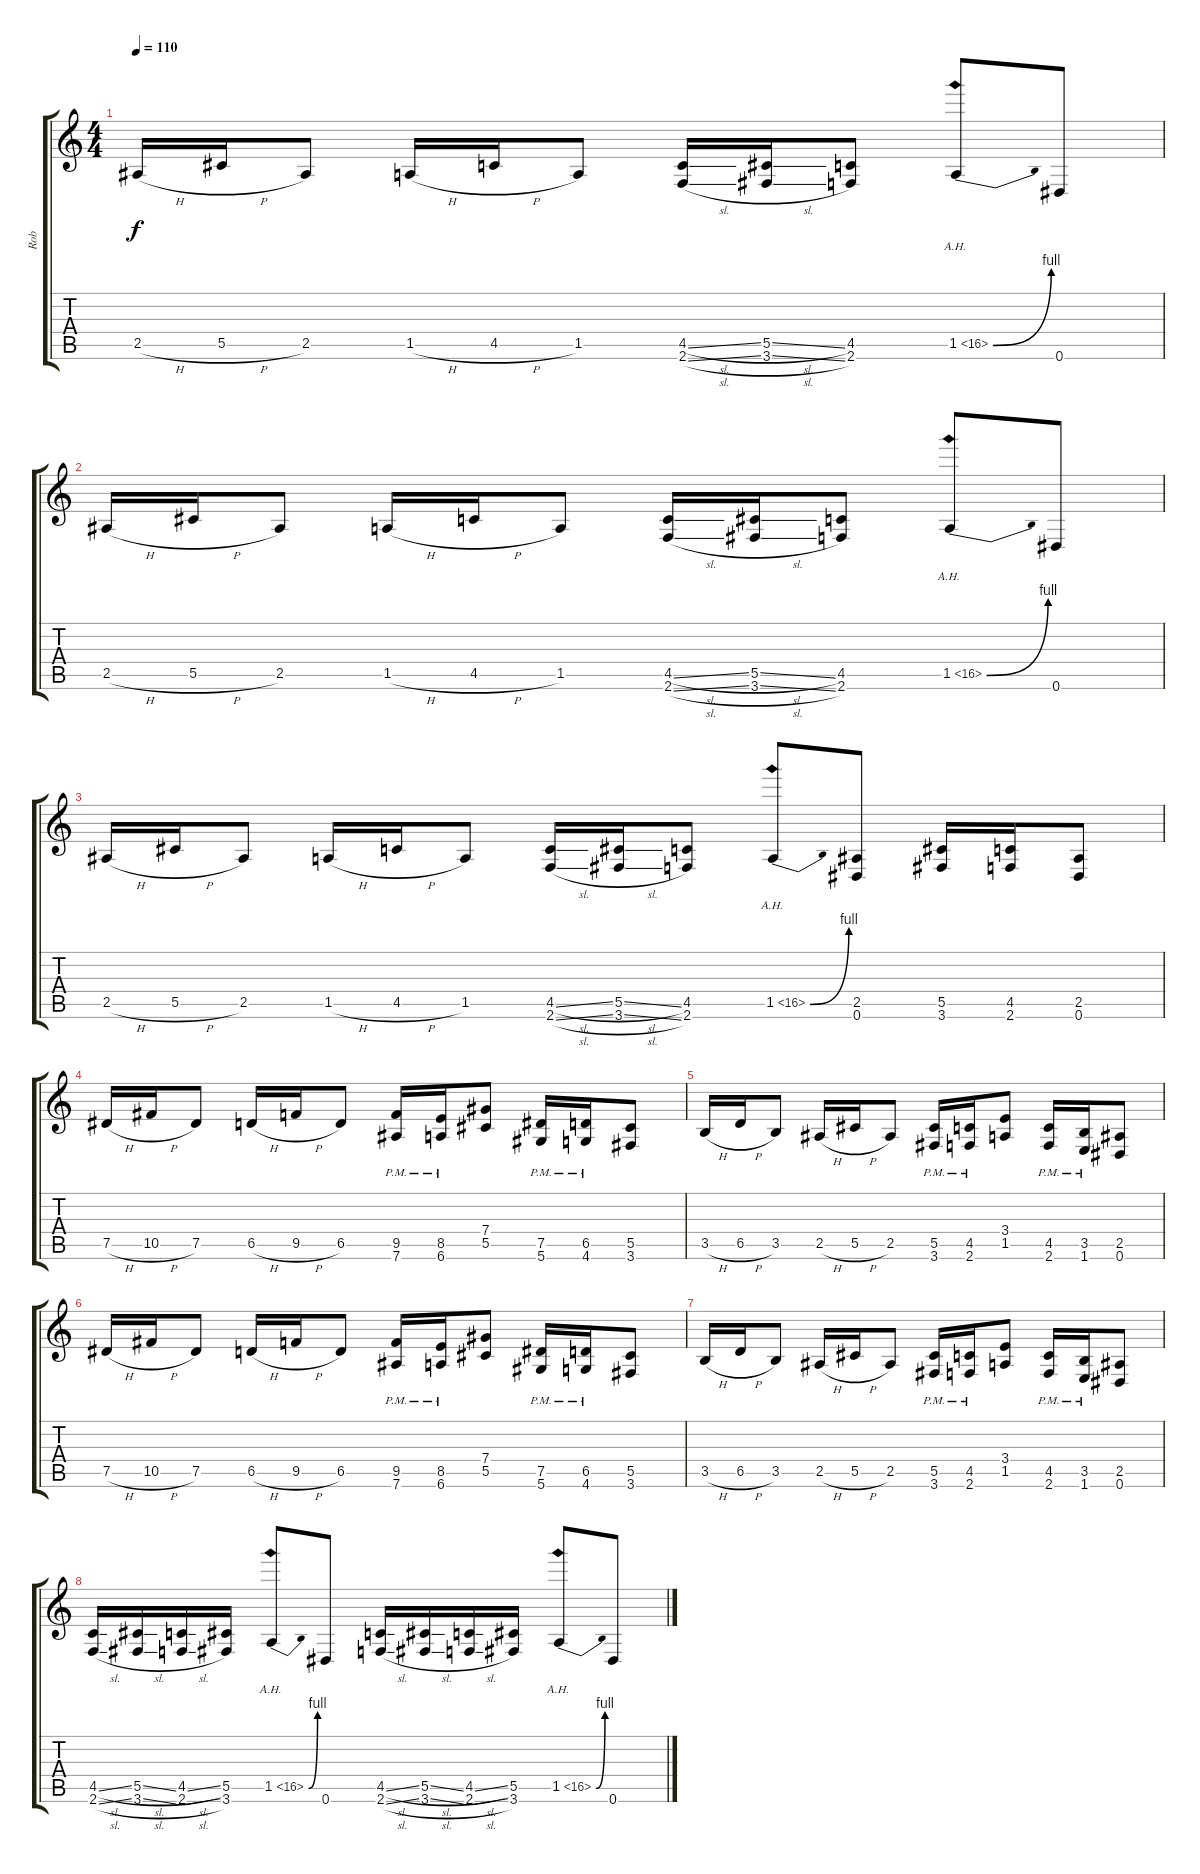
\track ("Rob" "Rob") {solo instrument distortionguitar}
\staff {score tabs}
\tuning (Eb4 Bb3 Gb3 Db3 Ab2 Eb2) {hide}
\ts (4 4)
\tempo 110
\clef g2
\ks c
2.5{h}.16{dy f} 5.5{h}.16 2.5.8 1.5{h}.16 4.5{h}.16 1.5.8 (4.5{sl} 2.6{sl}).16 (5.5{sl} 3.6{sl}).16 (4.5 2.6).8 1.5{be (bend 0 0 60 4) ah 15}.8 0.6.8 |
2.5{h}.16 5.5{h}.16 2.5.8 1.5{h}.16 4.5{h}.16 1.5.8 (4.5{sl} 2.6{sl}).16 (5.5{sl} 3.6{sl}).16 (4.5 2.6).8 1.5{be (bend 0 0 60 4) ah 15}.8 0.6.8 |
2.5{h}.16 5.5{h}.16 2.5.8 1.5{h}.16 4.5{h}.16 1.5.8 (4.5{sl} 2.6{sl}).16 (5.5{sl} 3.6{sl}).16 (4.5 2.6).8 1.5{be (bend 0 0 60 4) ah 15}.8 (2.5 0.6).8 (5.5 3.6).16 (4.5 2.6).16 (2.5 0.6).8 |
7.5{h}.16 10.5{h}.16 7.5.8 6.5{h}.16 9.5{h}.16 6.5.8 (9.5{pm} 7.6).16 (8.5{pm} 6.6).16 (7.4 5.5).8 (7.5{pm} 5.6).16 (6.5{pm} 4.6).16 (5.5 3.6).8 |
3.5{h}.16 6.5{h}.16 3.5.8 2.5{h}.16 5.5{h}.16 2.5.8 (5.5{pm} 3.6).16 (4.5{pm} 2.6).16 (3.4 1.5).8 (4.5{pm} 2.6).16 (3.5{pm} 1.6).16 (2.5 0.6).8 |
7.5{h}.16 10.5{h}.16 7.5.8 6.5{h}.16 9.5{h}.16 6.5.8 (9.5{pm} 7.6).16 (8.5{pm} 6.6).16 (7.4 5.5).8 (7.5{pm} 5.6).16 (6.5{pm} 4.6).16 (5.5 3.6).8 |
3.5{h}.16 6.5{h}.16 3.5.8 2.5{h}.16 5.5{h}.16 2.5.8 (5.5{pm} 3.6).16 (4.5{pm} 2.6).16 (3.4 1.5).8 (4.5{pm} 2.6).16 (3.5{pm} 1.6).16 (2.5 0.6).8 |
(4.5{sl} 2.6{sl}).16 (5.5{sl} 3.6{sl}).16 (4.5{sl} 2.6{sl}).16 (5.5 3.6).16 1.5{be (bend 0 0 60 4) ah 15}.8 0.6.8 (4.5{sl} 2.6{sl}).16 (5.5{sl} 3.6{sl}).16 (4.5{sl} 2.6{sl}).16 (5.5 3.6).16 1.5{be (bend 0 0 60 4) ah 15}.8 0.6.8
